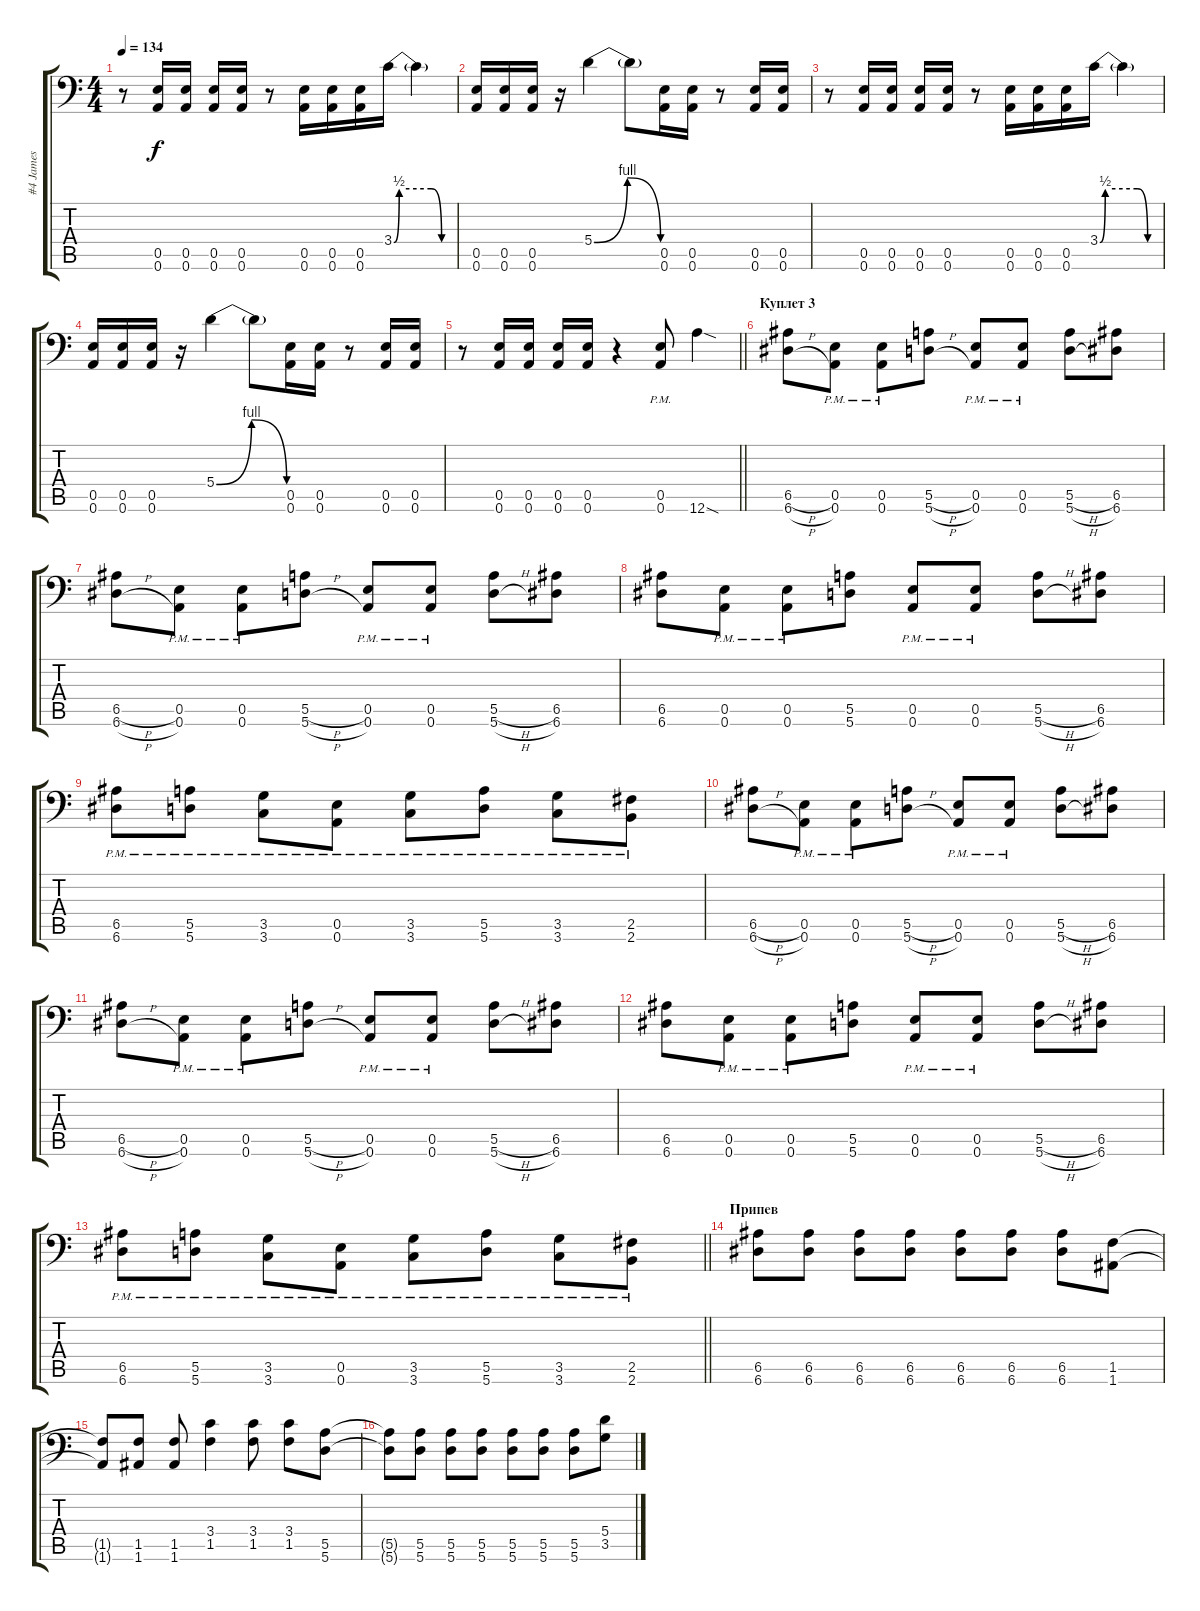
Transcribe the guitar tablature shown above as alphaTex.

\track ("#4 James" "#4 James") {instrument distortionguitar}
\staff {score tabs}
\tuning (B3 Gb3 D3 A2 E2 A1) {hide}
\ts (4 4)
\tempo 134
\clef f4
\ks c
r.8{dy f} (0.5 0.6).16 (0.5 0.6).16 (0.5 0.6).16 (0.5 0.6).16 r.8 (0.5 0.6).16 (0.5 0.6).16 (0.5 0.6).16 3.4{be (custom 0 0 5 2 35 2 45 0 60 0)}.16 3.4{t}.4 |
(0.5 0.6).16 (0.5 0.6).16 (0.5 0.6).16 r.16 5.4{be (bendrelease 0 0 5 4 55 4 60 0)}.4 5.4{t}.8 (0.5 0.6).16 (0.5 0.6).16 r.8 (0.5 0.6).16 (0.5 0.6).16 |
r.8 (0.5 0.6).16 (0.5 0.6).16 (0.5 0.6).16 (0.5 0.6).16 r.8 (0.5 0.6).16 (0.5 0.6).16 (0.5 0.6).16 3.4{be (custom 0 0 5 2 35 2 45 0 60 0)}.16 3.4{t}.4 |
(0.5 0.6).16 (0.5 0.6).16 (0.5 0.6).16 r.16 5.4{be (bendrelease 0 0 5 4 55 4 60 0)}.4 5.4{t}.8 (0.5 0.6).16 (0.5 0.6).16 r.8 (0.5 0.6).16 (0.5 0.6).16 |
\barLineRight lightlight
r.8 (0.5 0.6).16 (0.5 0.6).16 (0.5 0.6).16 (0.5 0.6).16 r.4 (0.5{pm} 0.6{pm}).8 12.6{sod}.4 |
\section ("" "Куплет 3")
(6.5{h} 6.6{h}).8 (0.5{pm} 0.6{pm}).8 (0.5{pm} 0.6{pm}).8 (5.5{h} 5.6{h}).8 (0.5{pm} 0.6{pm}).8 (0.5{pm} 0.6{pm}).8 (5.5{h} 5.6{h}).8 (6.5 6.6).8 |
(6.5{h} 6.6{h}).8 (0.5{pm} 0.6{pm}).8 (0.5{pm} 0.6{pm}).8 (5.5{h} 5.6{h}).8 (0.5{pm} 0.6{pm}).8 (0.5{pm} 0.6{pm}).8 (5.5{h} 5.6{h}).8 (6.5 6.6).8 |
(6.5 6.6).8 (0.5{pm} 0.6{pm}).8 (0.5{pm} 0.6{pm}).8 (5.5 5.6).8 (0.5{pm} 0.6{pm}).8 (0.5{pm} 0.6{pm}).8 (5.5{h} 5.6{h}).8 (6.5 6.6).8 |
(6.5{pm} 6.6{pm}).8 (5.5{pm} 5.6{pm}).8 (3.5{pm} 3.6{pm}).8 (0.5{pm} 0.6{pm}).8 (3.5{pm} 3.6{pm}).8 (5.5{pm} 5.6{pm}).8 (3.5{pm} 3.6{pm}).8 (2.5{pm} 2.6{pm}).8 |
(6.5{h} 6.6{h}).8 (0.5{pm} 0.6{pm}).8 (0.5{pm} 0.6{pm}).8 (5.5{h} 5.6{h}).8 (0.5{pm} 0.6{pm}).8 (0.5{pm} 0.6{pm}).8 (5.5{h} 5.6{h}).8 (6.5 6.6).8 |
(6.5{h} 6.6{h}).8 (0.5{pm} 0.6{pm}).8 (0.5{pm} 0.6{pm}).8 (5.5{h} 5.6{h}).8 (0.5{pm} 0.6{pm}).8 (0.5{pm} 0.6{pm}).8 (5.5{h} 5.6{h}).8 (6.5 6.6).8 |
(6.5 6.6).8 (0.5{pm} 0.6{pm}).8 (0.5{pm} 0.6{pm}).8 (5.5 5.6).8 (0.5{pm} 0.6{pm}).8 (0.5{pm} 0.6{pm}).8 (5.5{h} 5.6{h}).8 (6.5 6.6).8 |
\barLineRight lightlight
(6.5{pm} 6.6{pm}).8 (5.5{pm} 5.6{pm}).8 (3.5{pm} 3.6{pm}).8 (0.5{pm} 0.6{pm}).8 (3.5{pm} 3.6{pm}).8 (5.5{pm} 5.6{pm}).8 (3.5{pm} 3.6{pm}).8 (2.5{pm} 2.6{pm}).8 |
\section ("" "Припев")
(6.5 6.6).8 (6.5 6.6).8 (6.5 6.6).8 (6.5 6.6).8 (6.5 6.6).8 (6.5 6.6).8 (6.5 6.6).8 (1.5 1.6).8 |
(1.5{t} 1.6{t}).8 (1.5 1.6).8 (1.5 1.6).8 (3.4 1.5).4 (3.4 1.5).8 (3.4 1.5).8 (5.5 5.6).8 |
(5.5{t} 5.6{t}).8 (5.5 5.6).8 (5.5 5.6).8 (5.5 5.6).8 (5.5 5.6).8 (5.5 5.6).8 (5.5 5.6).8 (5.4 3.5).8
